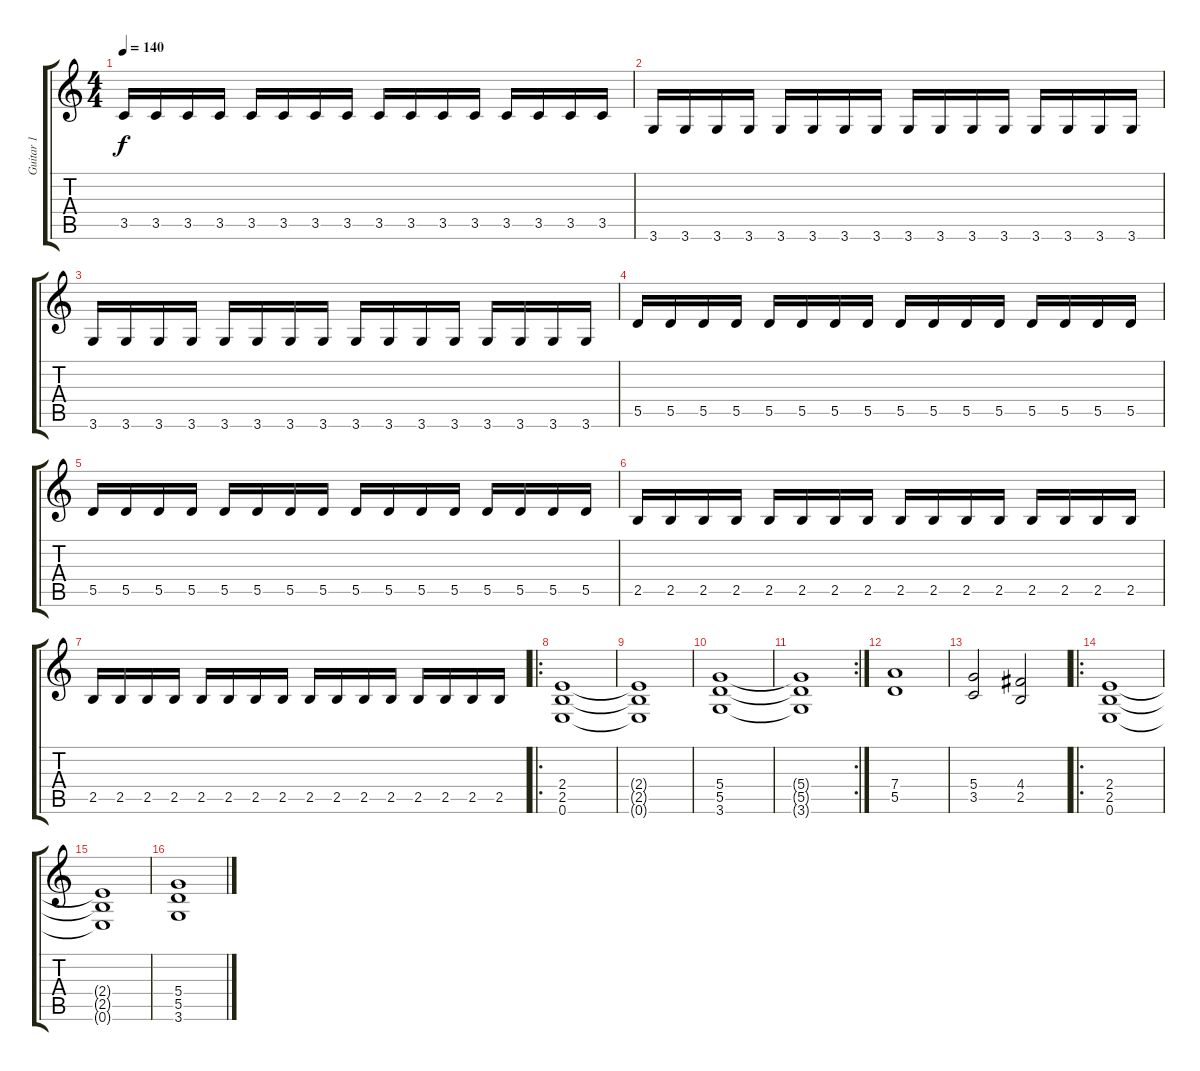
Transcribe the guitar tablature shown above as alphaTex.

\track ("Guitar 1" "Guitar 1") {instrument distortionguitar}
\staff {score tabs}
\tuning (E4 B3 G3 D3 A2 E2) {hide}
\ts (4 4)
\tempo 140
\clef g2
\ks c
3.5.16{dy f} 3.5.16 3.5.16 3.5.16 3.5.16 3.5.16 3.5.16 3.5.16 3.5.16 3.5.16 3.5.16 3.5.16 3.5.16 3.5.16 3.5.16 3.5.16 |
3.6.16 3.6.16 3.6.16 3.6.16 3.6.16 3.6.16 3.6.16 3.6.16 3.6.16 3.6.16 3.6.16 3.6.16 3.6.16 3.6.16 3.6.16 3.6.16 |
3.6.16 3.6.16 3.6.16 3.6.16 3.6.16 3.6.16 3.6.16 3.6.16 3.6.16 3.6.16 3.6.16 3.6.16 3.6.16 3.6.16 3.6.16 3.6.16 |
5.5.16 5.5.16 5.5.16 5.5.16 5.5.16 5.5.16 5.5.16 5.5.16 5.5.16 5.5.16 5.5.16 5.5.16 5.5.16 5.5.16 5.5.16 5.5.16 |
5.5.16 5.5.16 5.5.16 5.5.16 5.5.16 5.5.16 5.5.16 5.5.16 5.5.16 5.5.16 5.5.16 5.5.16 5.5.16 5.5.16 5.5.16 5.5.16 |
2.5.16 2.5.16 2.5.16 2.5.16 2.5.16 2.5.16 2.5.16 2.5.16 2.5.16 2.5.16 2.5.16 2.5.16 2.5.16 2.5.16 2.5.16 2.5.16 |
2.5.16 2.5.16 2.5.16 2.5.16 2.5.16 2.5.16 2.5.16 2.5.16 2.5.16 2.5.16 2.5.16 2.5.16 2.5.16 2.5.16 2.5.16 2.5.16 |
\ro
(2.4 2.5 0.6).1 |
(2.4{t} 2.5{t} 0.6{t}).1 |
(5.4 5.5 3.6).1 |
\rc 2
(5.4{t} 5.5{t} 3.6{t}).1 |
(7.4 5.5).1 |
(5.4 3.5).2 (4.4 2.5).2 |
\ro
(2.4 2.5 0.6).1 |
(2.4{t} 2.5{t} 0.6{t}).1 |
(5.4 5.5 3.6).1
